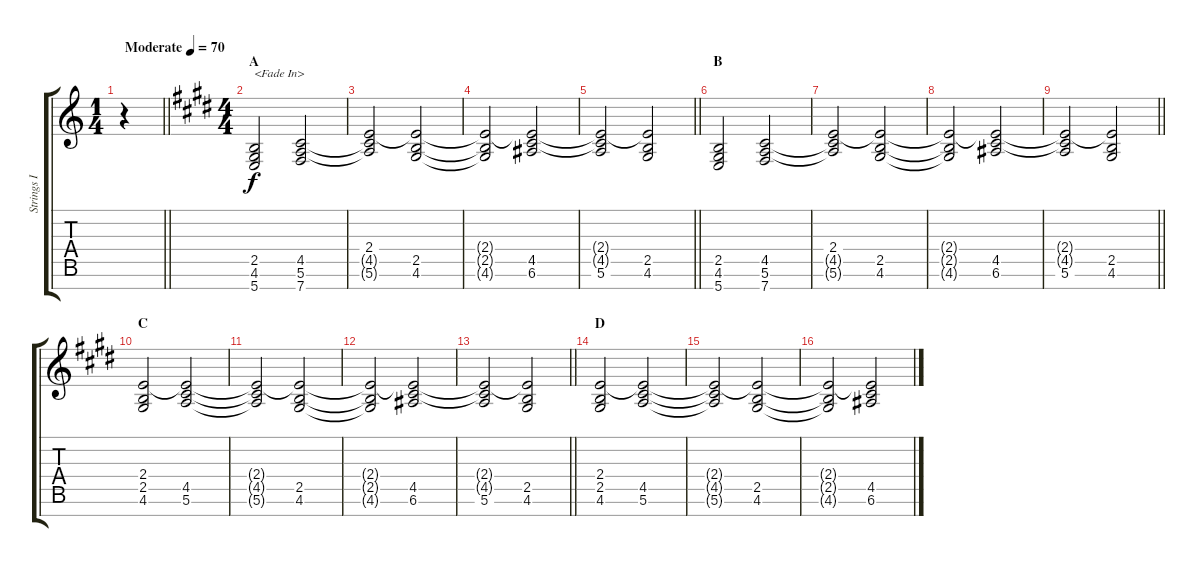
\track ("Strings I" "Strings I") {instrument stringensemble1}
\staff {score tabs}
\tuning (E5 B4 G4 D4 A3 E3 B2) {hide}
\ts (1 4)
\tempo (70 "Moderate")
\clef g2
\barLineRight lightlight
\ks c
r.4{dy f instrument stringensemble1} |
\ts (4 4)
\section ("" "A")
\ks e
(2.5 4.6 5.7).2{txt "<Fade In>"} (4.5 5.6 7.7).2 |
(2.4 4.5{t} 5.6{t}).2 (2.4{t} 2.5 4.6).2 |
(2.4{t} 2.5{t} 4.6{t}).2 (2.4{t} 4.5 6.6).2 |
\barLineRight lightlight
(2.4{t} 4.5{t} 5.6).2 (2.4{t} 2.5 4.6).2 |
\section ("" "B")
(2.5 4.6 5.7).2 (4.5 5.6 7.7).2 |
(2.4 4.5{t} 5.6{t}).2 (2.4{t} 2.5 4.6).2 |
(2.4{t} 2.5{t} 4.6{t}).2 (2.4{t} 4.5 6.6).2 |
\barLineRight lightlight
(2.4{t} 4.5{t} 5.6).2 (2.4{t} 2.5 4.6).2 |
\section ("" "C")
(2.4 2.5 4.6).2 (2.4{t} 4.5 5.6).2 |
(2.4{t} 4.5{t} 5.6{t}).2 (2.4{t} 2.5 4.6).2 |
(2.4{t} 2.5{t} 4.6{t}).2 (2.4{t} 4.5 6.6).2 |
\barLineRight lightlight
(2.4{t} 4.5{t} 5.6).2 (2.4{t} 2.5 4.6).2 |
\section ("" "D")
(2.4 2.5 4.6).2 (2.4{t} 4.5 5.6).2 |
(2.4{t} 4.5{t} 5.6{t}).2 (2.4{t} 2.5 4.6).2 |
(2.4{t} 2.5{t} 4.6{t}).2 (2.4{t} 4.5 6.6).2
